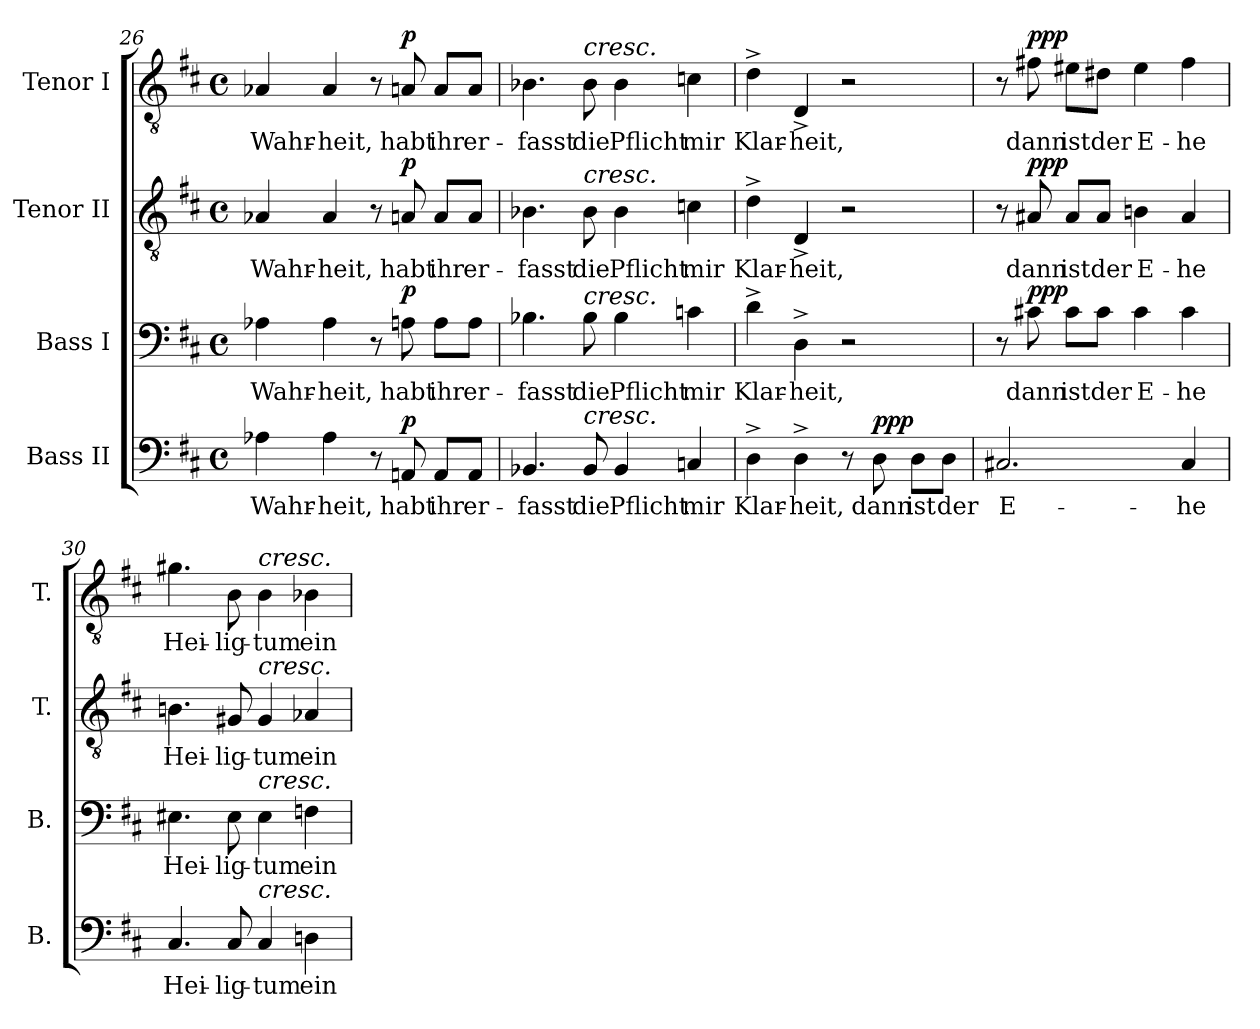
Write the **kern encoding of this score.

**kern	**text	**dynam	**kern	**text	**dynam	**kern	**text	**dynam	**kern	**text	**dynam
*part4	*part4	*part4	*part3	*part3	*part3	*part2	*part2	*part2	*part1	*part1	*part1
*staff4	*staff4	*staff4	*staff3	*staff3	*staff3	*staff2	*staff2	*staff2	*staff1	*staff1	*staff1
*I"Bass II	*	*	*I"Bass I	*	*	*I"Tenor II	*	*	*I"Tenor I	*	*
*I'B.	*	*	*I'B.	*	*	*I'T.	*	*	*I'T.	*	*
*clefF4	*	*	*clefF4	*	*	*clefGv2	*	*	*clefGv2	*	*
*	*	*	*	*	*	*ITrd7c12	*	*	*ITrd7c12	*	*
*k[f#c#]	*	*	*k[f#c#]	*	*	*k[f#c#]	*	*	*k[f#c#]	*	*
*D:	*	*	*D:	*	*	*D:	*	*	*D:	*	*
*M4/4	*	*	*M4/4	*	*	*M4/4	*	*	*M4/4	*	*
*met(c)	*	*	*met(c)	*	*	*met(c)	*	*	*met(c)	*	*
=26	=26	=26	=26	=26	=26	=26	=26	=26	=26	=26	=26
!	!LO:LY:b:color=#000000	!	!	!	!	!	!	!	!	!	!
!	!	!	!	!LO:LY:b:color=#000000	!	!	!	!	!	!	!
!	!	!	!	!	!	!	!LO:LY:b:color=#000000	!	!	!	!
!	!	!	!	!	!	!	!	!	!	!LO:LY:b:color=#000000	!
4A-Xi\	Wahr-	.	4A-Xi\	Wahr-	.	4AA-Xi/	Wahr-	.	4AA-Xi/	Wahr-	.
!	!LO:LY:b:color=#000000	!	!	!	!	!	!	!	!	!	!
!	!	!	!	!LO:LY:b:color=#000000	!	!	!	!	!	!	!
!	!	!	!	!	!	!	!LO:LY:b:color=#000000	!	!	!	!
!	!	!	!	!	!	!	!	!	!	!LO:LY:b:color=#000000	!
4A-i\	-heit,	.	4A-i\	-heit,	.	4AA-i/	-heit,	.	4AA-i/	-heit,	.
8r	.	.	8r	.	.	8r	.	.	8r	.	.
!	!LO:LY:b:color=#000000	!	!	!	!	!	!	!	!	!	!
!	!	!	!	!LO:LY:b:color=#000000	!	!	!	!	!	!	!
!	!	!	!	!	!	!	!LO:LY:b:color=#000000	!	!	!	!
!	!	!	!	!	!	!	!	!	!	!LO:LY:b:color=#000000	!
8AAni/	habt	p	8Ani\	habt	p	8AAni/	habt	p	8AAni/	habt	p
!	!LO:LY:b:color=#000000	!	!	!	!	!	!	!	!	!	!
!	!	!	!	!LO:LY:b:color=#000000	!	!	!	!	!	!	!
!	!	!	!	!	!	!	!LO:LY:b:color=#000000	!	!	!	!
!	!	!	!	!	!	!	!	!	!	!LO:LY:b:color=#000000	!
8AAi/L	ihr	.	8Ai\L	ihr	.	8AAi/L	ihr	.	8AAi/L	ihr	.
!	!LO:LY:b:color=#000000	!	!	!	!	!	!	!	!	!	!
!	!	!	!	!LO:LY:b:color=#000000	!	!	!	!	!	!	!
!	!	!	!	!	!	!	!LO:LY:b:color=#000000	!	!	!	!
!	!	!	!	!	!	!	!	!	!	!LO:LY:b:color=#000000	!
8AAi/J	er-	.	8Ai\J	er-	.	8AAi/J	er-	.	8AAi/J	er-	.
=27	=27	=27	=27	=27	=27	=27	=27	=27	=27	=27	=27
!	!LO:LY:b:color=#000000	!	!	!	!	!	!	!	!	!	!
!	!	!	!	!LO:LY:b:color=#000000	!	!	!	!	!	!	!
!	!	!	!	!	!	!	!LO:LY:b:color=#000000	!	!	!	!
!	!	!	!	!	!	!	!	!	!	!LO:LY:b:color=#000000	!
4.BB-Xi/	-fasst	.	4.B-Xi\	-fasst	.	4.BB-Xi\	-fasst	.	4.BB-Xi\	-fasst	.
!	!LO:LY:b:color=#000000	!	!	!	!	!	!	!	!	!	!
!	!	!	!	!LO:LY:b:color=#000000	!	!	!	!	!	!	!
!	!	!	!	!	!	!	!LO:LY:b:color=#000000	!	!	!	!
!	!	!	!	!	!	!	!	!	!LO:TX:a:i:t=cresc.	!	!
!	!	!	!	!	!	!LO:TX:a:i:t=cresc.	!	!	!	!	!
!	!	!	!LO:TX:a:i:t=cresc.	!	!	!	!	!	!	!	!
!LO:TX:a:i:t=cresc.	!	!	!	!	!	!	!	!	!	!	!
!	!	!	!	!	!	!	!	!	!	!LO:LY:b:color=#000000	!
8BB-i/	die	.	8B-i\	die	.	8BB-i\	die	.	8BB-i\	die	.
!	!LO:LY:b:color=#000000	!	!	!	!	!	!	!	!	!	!
!	!	!	!	!LO:LY:b:color=#000000	!	!	!	!	!	!	!
!	!	!	!	!	!	!	!LO:LY:b:color=#000000	!	!	!	!
!	!	!	!	!	!	!	!	!	!	!LO:LY:b:color=#000000	!
4BB-i/	Pflicht	.	4B-i\	Pflicht	.	4BB-i\	Pflicht	.	4BB-i\	Pflicht	.
!	!LO:LY:b:color=#000000	!	!	!	!	!	!	!	!	!	!
!	!	!	!	!LO:LY:b:color=#000000	!	!	!	!	!	!	!
!	!	!	!	!	!	!	!LO:LY:b:color=#000000	!	!	!	!
!	!	!	!	!	!	!	!	!	!	!LO:LY:b:color=#000000	!
4Cni/	mir	.	4cni\	mir	.	4Cni\	mir	.	4Cni\	mir	.
!!LO:PB:g=z
=28	=28	=28	=28	=28	=28	=28	=28	=28	=28	=28	=28
!	!LO:LY:b:color=#000000	!	!	!	!	!	!	!	!	!	!
!	!	!	!	!LO:LY:b:color=#000000	!	!	!	!	!	!	!
!	!	!	!	!	!	!	!LO:LY:b:color=#000000	!	!	!	!
!	!	!	!	!	!	!	!	!	!	!LO:LY:b:color=#000000	!
4D^i\	Klar-	.	4d^i\	Klar-	.	4D^i\	Klar-	.	4D^i\	Klar-	.
!	!LO:LY:b:color=#000000	!	!	!	!	!	!	!	!	!	!
!	!	!	!	!LO:LY:b:color=#000000	!	!	!	!	!	!	!
!	!	!	!	!	!	!	!LO:LY:b:color=#000000	!	!	!	!
!	!	!	!	!	!	!	!	!	!	!LO:LY:b:color=#000000	!
4D^i\	-heit,	.	4D^i\	-heit,	.	4DD^i/	-heit,	.	4DD^i/	-heit,	.
8r	.	.	2r	.	.	2r	.	.	2r	.	.
!	!LO:LY:b:color=#000000	!	!	!	!	!	!	!	!	!	!
8Di\	dann	ppp	.	.	.	.	.	.	.	.	.
!	!LO:LY:b:color=#000000	!	!	!	!	!	!	!	!	!	!
8Di\L	ist	.	.	.	.	.	.	.	.	.	.
!	!LO:LY:b:color=#000000	!	!	!	!	!	!	!	!	!	!
8Di\J	der	.	.	.	.	.	.	.	.	.	.
=29	=29	=29	=29	=29	=29	=29	=29	=29	=29	=29	=29
!	!LO:LY:b:color=#000000	!	!	!	!	!	!	!	!	!	!
2.C#Xi/	E-	.	8r	.	.	8r	.	.	8r	.	.
!	!	!	!	!LO:LY:b:color=#000000	!	!	!	!	!	!	!
!	!	!	!	!	!	!	!LO:LY:b:color=#000000	!	!	!	!
!	!	!	!	!	!	!	!	!	!	!LO:LY:b:color=#000000	!
.	.	.	8c#Xi\	dann	ppp	8AA#Xi/	dann	ppp	8F#Xi\	dann	ppp
!	!	!	!	!LO:LY:b:color=#000000	!	!	!	!	!	!	!
!	!	!	!	!	!	!	!LO:LY:b:color=#000000	!	!	!	!
!	!	!	!	!	!	!	!	!	!	!LO:LY:b:color=#000000	!
.	.	.	8c#i\L	ist	.	8AA#i/L	ist	.	8E#Xi\L	ist	.
!	!	!	!	!LO:LY:b:color=#000000	!	!	!	!	!	!	!
!	!	!	!	!	!	!	!LO:LY:b:color=#000000	!	!	!	!
!	!	!	!	!	!	!	!	!	!	!LO:LY:b:color=#000000	!
.	.	.	8c#i\J	der	.	8AA#i/J	der	.	8D#Xi\J	der	.
!	!	!	!	!LO:LY:b:color=#000000	!	!	!	!	!	!	!
!	!	!	!	!	!	!	!LO:LY:b:color=#000000	!	!	!	!
!	!	!	!	!	!	!	!	!	!	!LO:LY:b:color=#000000	!
.	.	.	4c#i\	E-	.	4BBni\	E-	.	4E#i\	E-	.
!	!LO:LY:b:color=#000000	!	!	!	!	!	!	!	!	!	!
!	!	!	!	!LO:LY:b:color=#000000	!	!	!	!	!	!	!
!	!	!	!	!	!	!	!LO:LY:b:color=#000000	!	!	!	!
!	!	!	!	!	!	!	!	!	!	!LO:LY:b:color=#000000	!
4C#i/	-he	.	4c#i\	-he	.	4AA#i/	-he	.	4F#i\	-he	.
=30	=30	=30	=30	=30	=30	=30	=30	=30	=30	=30	=30
!	!LO:LY:b:color=#000000	!	!	!	!	!	!	!	!	!	!
!	!	!	!	!LO:LY:b:color=#000000	!	!	!	!	!	!	!
!	!	!	!	!	!	!	!LO:LY:b:color=#000000	!	!	!	!
!	!	!	!	!	!	!	!	!	!	!LO:LY:b:color=#000000	!
4.C#i/	Hei-	.	4.E#Xi\	Hei-	.	4.BBni\	Hei-	.	4.G#Xi\	Hei-	.
!	!LO:LY:b:color=#000000	!	!	!	!	!	!	!	!	!	!
!	!	!	!	!LO:LY:b:color=#000000	!	!	!	!	!	!	!
!	!	!	!	!	!	!	!LO:LY:b:color=#000000	!	!	!	!
!	!	!	!	!	!	!	!	!	!	!LO:LY:b:color=#000000	!
8C#i/	-lig-	.	8E#i\	-lig-	.	8GG#Xi/	-lig-	.	8BBi\	-lig-	.
!	!LO:LY:b:color=#000000	!	!	!	!	!	!	!	!	!	!
!	!	!	!	!LO:LY:b:color=#000000	!	!	!	!	!	!	!
!	!	!	!	!	!	!	!LO:LY:b:color=#000000	!	!	!	!
!	!	!	!	!	!	!	!	!	!LO:TX:a:i:t=cresc.	!	!
!	!	!	!	!	!	!LO:TX:a:i:t=cresc.	!	!	!	!	!
!	!	!	!LO:TX:a:i:t=cresc.	!	!	!	!	!	!	!	!
!LO:TX:a:i:t=cresc.	!	!	!	!	!	!	!	!	!	!	!
!	!	!	!	!	!	!	!	!	!	!LO:LY:b:color=#000000	!
4C#i/	-tum	.	4E#i\	-tum	.	4GG#i/	-tum	.	4BBi\	-tum	.
!	!LO:LY:b:color=#000000	!	!	!	!	!	!	!	!	!	!
!	!	!	!	!LO:LY:b:color=#000000	!	!	!	!	!	!	!
!	!	!	!	!	!	!	!LO:LY:b:color=#000000	!	!	!	!
!	!	!	!	!	!	!	!	!	!	!LO:LY:b:color=#000000	!
4Dni\	ein	.	4Fni\	ein	.	4AA-Xi/	ein	.	4BB-Xi\	ein	.
=	=	=	=	=	=	=	=	=	=	=	=
*-	*-	*-	*-	*-	*-	*-	*-	*-	*-	*-	*-
